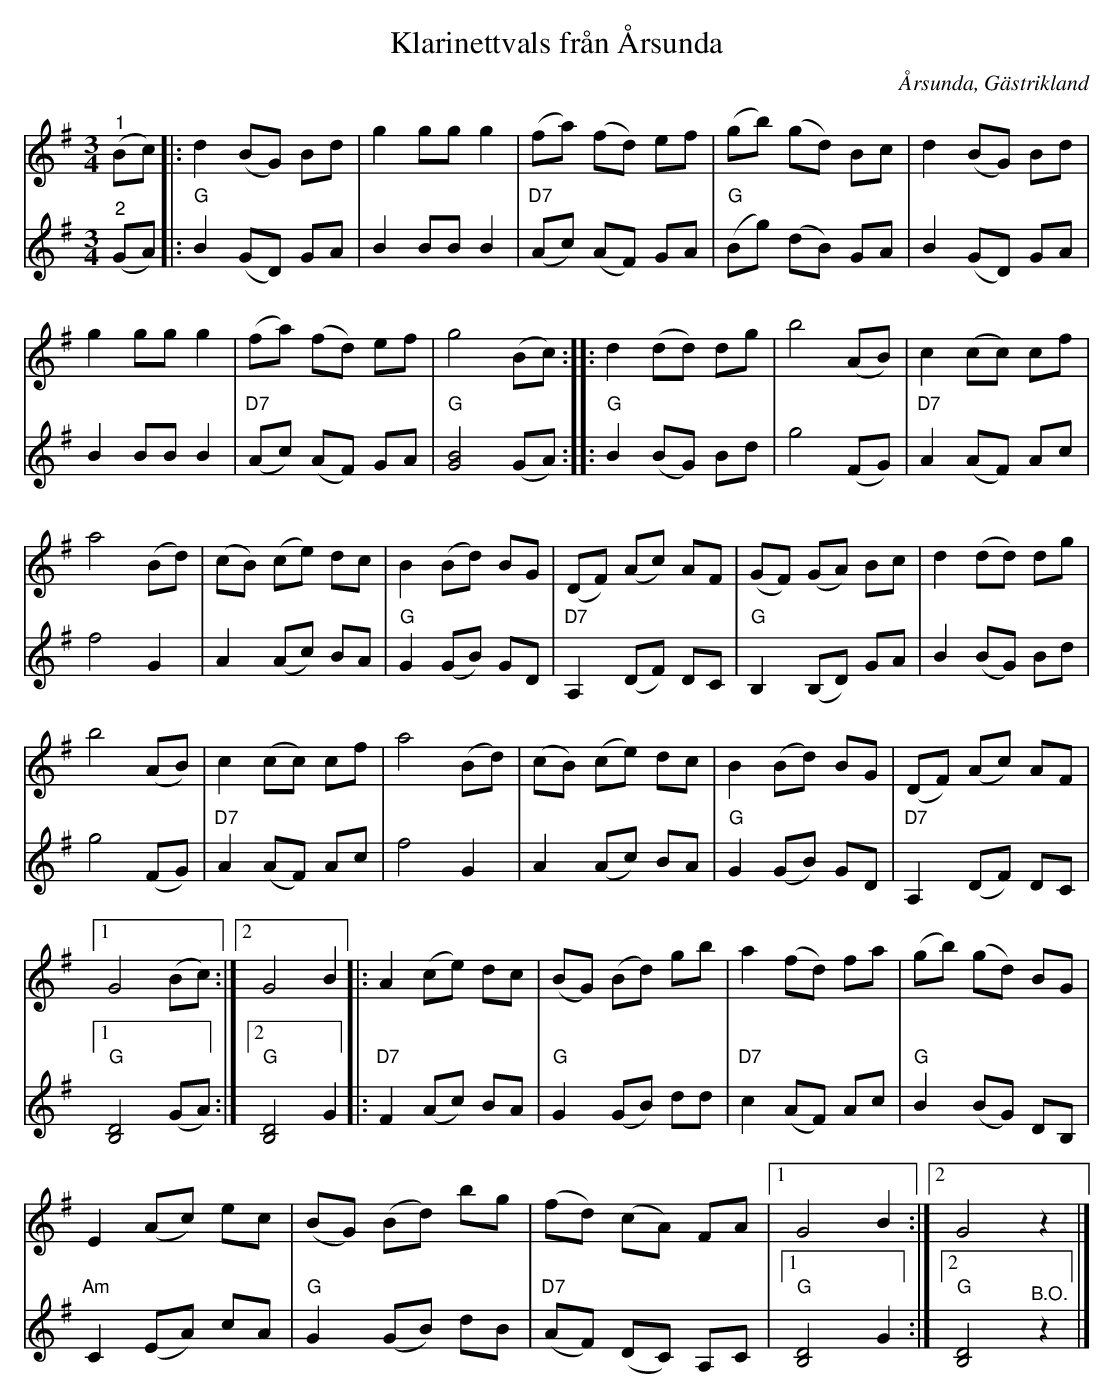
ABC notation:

X:1
T:Klarinettvals från Årsunda
O:Årsunda, Gästrikland
L:1/8
M:3/4
K:G
V:1
"^1" (Bc) |: d2 (BG) Bd | g2 gg g2 | (fa) (fd) ef | (gb) (gd) Bc | d2 (BG) Bd |
g2 gg g2 |  (fa) (fd) ef | g4 (Bc) :: d2 (dd) dg | b4 (AB) | c2 (cc) cf |
a4 (Bd) | (cB) (ce) dc | B2 (Bd) BG | (DF) (Ac) AF | (GF) (GA) Bc | d2 (dd) dg |
b4 (AB) | c2 (cc) cf | a4 (Bd) | (cB) (ce) dc | B2 (Bd) BG | (DF) (Ac) AF |1
G4 (Bc) :|2 G4 B2 |: A2 (ce) dc | (BG) (Bd) gb | a2 (fd) fa | (gb) (gd) BG |
E2 (Ac) ec | (BG) (Bd) bg | (fd) (cA) FA |1 G4 B2 :|2 G4 z2 |]
V:2
"^2" (GA) |:"G" B2 (GD) GA | B2 BB B2 |"D7" (Ac) (AF) GA | "G" (Bg) (dB) GA | B2 (GD) GA |
B2 BB B2 | "D7" (Ac) (AF) GA | "G" [GB]4 (GA) :: "G" B2 (BG) Bd | g4 (FG) |"D7" A2 (AF) Ac |
f4 G2 | A2 (Ac) BA | "G" G2 (GB) GD |"D7" A,2 (DF) DC |"G" B,2 (B,D) GA | B2 (BG) Bd |
g4 (FG) |"D7" A2 (AF) Ac | f4 G2 | A2 (Ac) BA |"G" G2 (GB) GD |"D7" A,2 (DF) DC |1
"G" [B,D]4 (GA) :|2"G" [B,D]4 G2 |: "D7" F2 (Ac) BA |"G" G2 (GB) dd |"D7" c2 (AF) Ac |"G" B2 (BG) DB, |
"Am" C2 (EA) cA | "G" G2 (GB) dB | "D7" (AF) (DC) A,C |1 "G" [B,D]4 G2 :|2 "G" [B,D]4"^B.O." z2 |]
